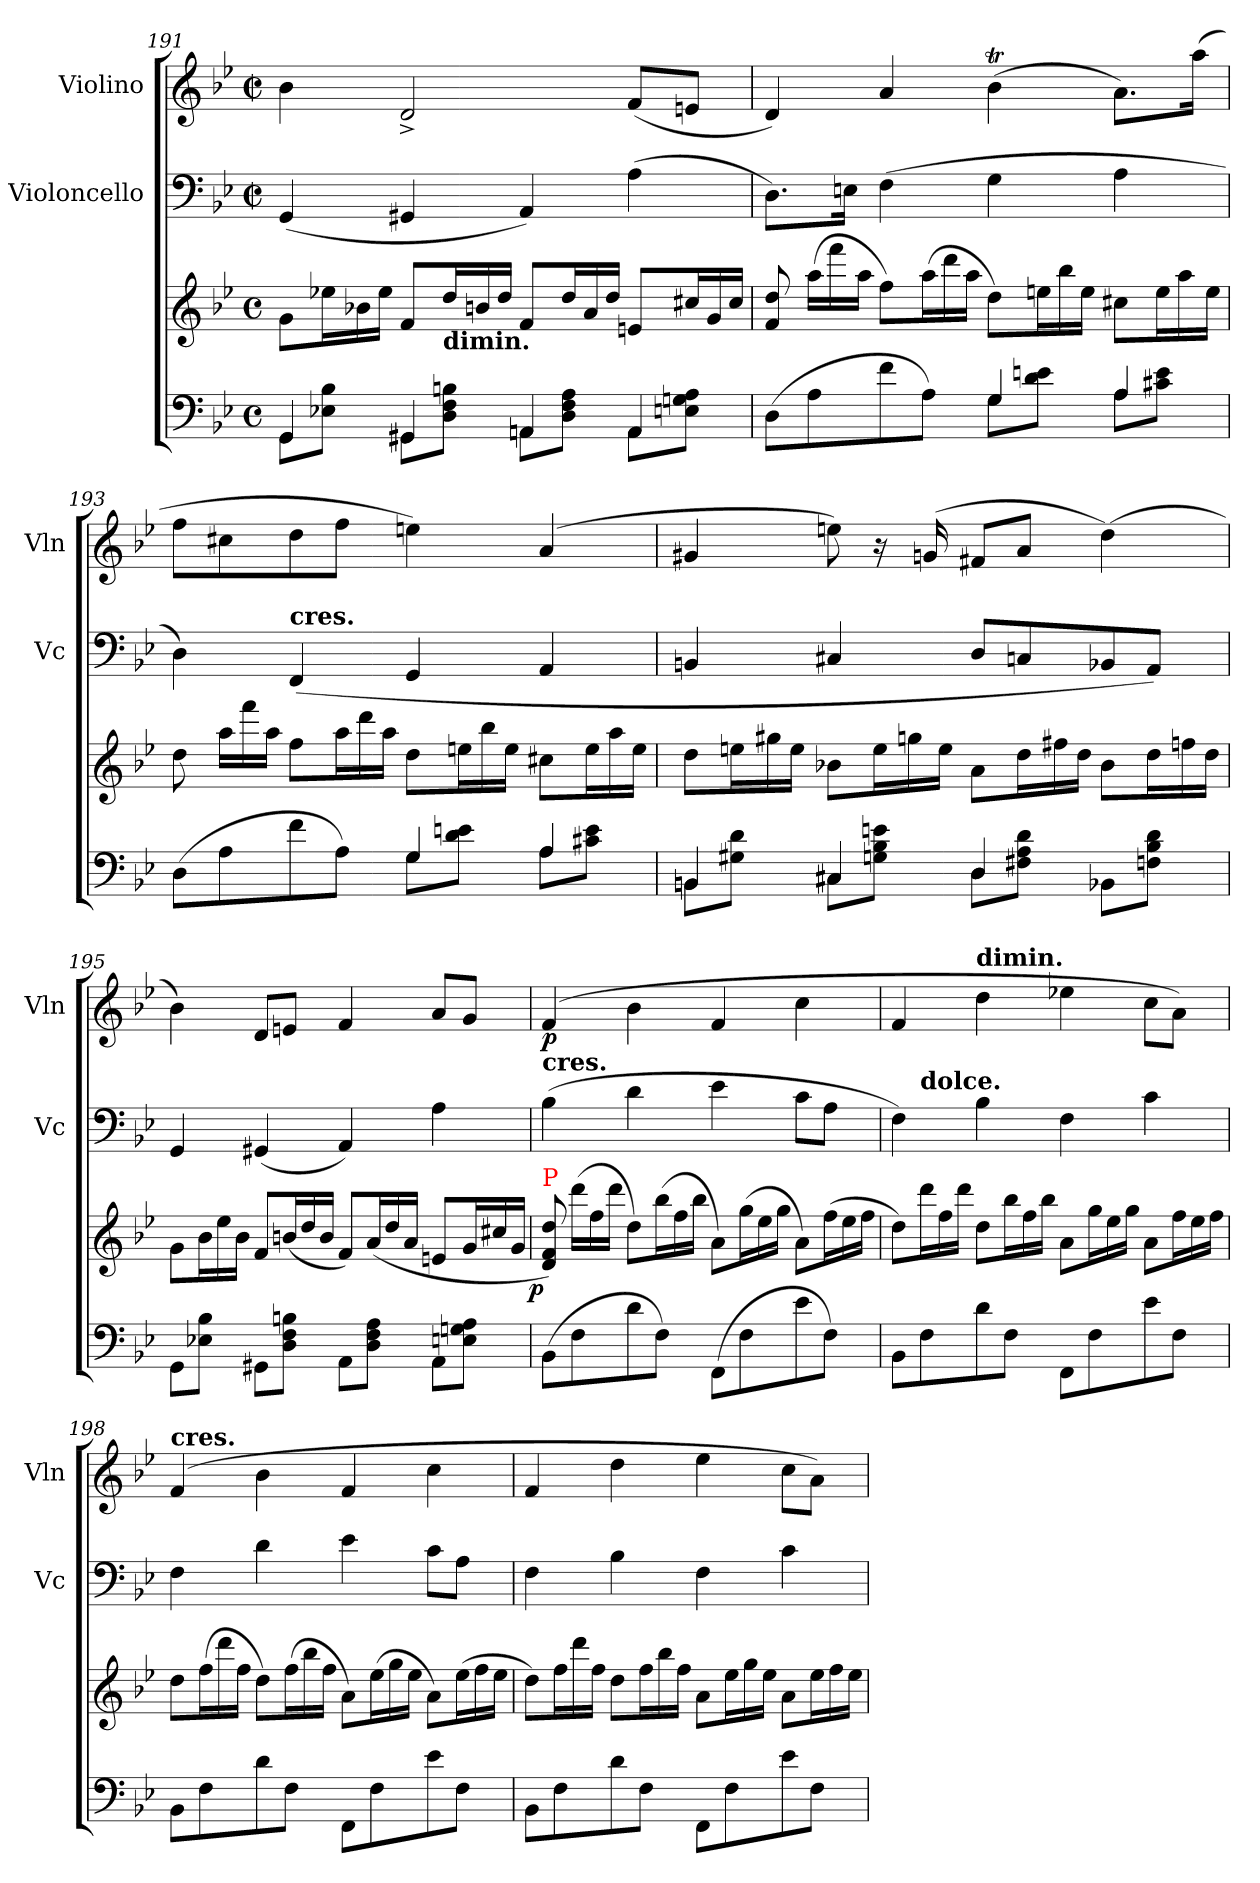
**kern	**kern	**dynam	**kern	**kern	**dynam
*part3	*part3	*part3	*part2	*part1	*part1
*staff4	*staff3	*staff3/4	*staff2	*staff1	*staff1
*	*	*	*I"Violoncello	*I"Violino	*
*	*	*	*I'Vc	*I'Vln	*
*clefF4	*clefG2	*	*clefF4	*clefG2	*
*k[b-e-]	*k[b-e-]	*	*k[b-e-]	*k[b-e-]	*
*g:	*g:	*	*g:	*g:	*
*M4/4	*M4/4	*	*M2/2	*M2/2	*
*met(c)	*met(c)	*	*met(c|)	*met(c|)	*
=191	=191	=191	=191	=191	=191
*^	*	*	*	*	*
4GG	8GGL	8gL	.	(<4GG	4b-	.
*	*	*Xtuplet	*	*	*	*
.	8B- 8E-XJ	24ee-XL	.	.	.	.
.	.	24b-X	.	.	.	.
.	.	24ee-JJ	.	.	.	.
4GG#X	8GG#XL	8fL	.	4GG#X	2d^<	.
!	!	!LO:TX:b:B:t=dimin.	!	!	!	!
.	8Bn 8F 8DJ	24ddL	.	.	.	.
.	.	24bn	.	.	.	.
.	.	24ddJJ	.	.	.	.
4AAn	8AAnL	8f/L	.	4AA)	.	.
.	8A 8F 8DJ	24dd/L	.	.	.	.
.	.	24a/	.	.	.	.
.	.	24dd/JJ	.	.	.	.
4AA	8AAL	8enL	.	(>4A	(<8fL	.
.	8A 8Gnj 8EnJ	24cc#XL	.	.	8enJ	.
.	.	24g	.	.	.	.
.	.	24cc#JJ	.	.	.	.
=192	=192	=192	=192	=192	=192	=192
2ryy	(8DL	8dd 8f	.	8.DL)	4d)	.
.	8A	(>24aaLL	.	.	.	.
.	.	24fff	.	.	.	.
.	.	.	.	16EnJk	.	.
.	.	24aaJJ	.	.	.	.
.	8f	8ffL)	.	(>4F	4a	.
.	8AJ)	(>24aaL	.	.	.	.
.	.	24ddd	.	.	.	.
.	.	24aaJJ	.	.	.	.
4G	8GL	8ddL)	.	4G	(>4b-T	.
.	8en 8dJ	24eenL	.	.	.	.
.	.	24bb-	.	.	.	.
.	.	24eeJJ	.	.	.	.
4A	8AL	8cc#XL	.	4A	8.aL)	.
.	8e 8c#XJ	24eeL	.	.	.	.
.	.	24aa	.	.	.	.
.	.	.	.	.	(>16aaJk	.
.	.	24eeJJ	.	.	.	.
=193	=193	=193	=193	=193	=193	=193
2ryy	(>8DL	8dd	.	4D)	8ffL	.
.	8A	24aaLL	.	.	8cc#X	.
.	.	24fff	.	.	.	.
.	.	24aaJJ	.	.	.	.
!	!	!	!	!LO:TX:B:t=cres.	!	!
.	8f	8ffL	.	(4FF	8dd	.
.	8AJ)	24aaL	.	.	8ffJ	.
.	.	24ddd	.	.	.	.
.	.	24aaJJ	.	.	.	.
4G	8GL	8ddL	.	4GG	4een)	.
.	8en 8dJ	24eenL	.	.	.	.
.	.	24bb-	.	.	.	.
.	.	24eeJJ	.	.	.	.
4A	8AL	8cc#XL	.	4AA	(4a	.
.	8e 8c#XJ	24eeL	.	.	.	.
.	.	24aa	.	.	.	.
.	.	24eeJJ	.	.	.	.
=194	=194	=194	=194	=194	=194	=194
4BBn	8BBnL	8ddL	.	4BBn	4g#X	.
.	8d 8G#XJ	24eenL	.	.	.	.
.	.	24gg#X	.	.	.	.
.	.	24eeJJ	.	.	.	.
4C#X	8C#XL	8b-XL	.	4C#X	8een)	.
.	8en 8B-j 8GnJ	24eeL	.	.	16r	.
.	.	24ggn	.	.	.	.
.	.	.	.	.	(<16gn	.
.	.	24eeJJ	.	.	.	.
4D	8DL	8aL	.	8DL	8f#XL	.
.	8d 8A 8F#XJ	24ddL	.	8Cn	8aJ	.
.	.	24ff#X	.	.	.	.
.	.	24ddJJ	.	.	.	.
4ryy	8BB-XL	8b-L	.	8BB-X	(>4dd)	.
.	8d 8B- 8FnJ	24ddL	.	8AAJ)	.	.
.	.	24ffn	.	.	.	.
.	.	24ddJJ	.	.	.	.
*v	*v	*	*	*	*	*
=195	=195	=195	=195	=195	=195
8GG\L	8gL	.	4GG	4b-)	.
8B- 8E-XJ	24b-L	.	.	.	.
.	24ee-	.	.	.	.
.	24b-JJ	.	.	.	.
8GG#X\L	8fL	.	(<4GG#X	8dL	.
8Bn 8F 8DJ	(<24bnL	.	.	8enJ	.
.	24dd	.	.	.	.
.	24bJJ	.	.	.	.
8AA\L	8fL)	.	4AA)	4f	.
8A 8F 8DJ	(<24aL	.	.	.	.
.	24dd	.	.	.	.
.	24aJJ	.	.	.	.
8AA\L	8enL	.	4A	8aL	.
8A 8Gnj 8EnJ	24gL	.	.	8gJ	.
.	24cc#X	.	.	.	.
.	24gJJ	.	.	.	.
=196	=196	=196	=196	=196	=196
!	!	!	!LO:TX:B:t=cres.	!	!
!	!LO:TX:a:color=red:t=P	!	!	!	!
!	!	!LO:DY:b:rj	!	!	!
(>8BB-L	8dd 8f 8d)	p	(>4B-	(>4f	p
8F	(>24dddLL	.	.	.	.
.	24ff	.	.	.	.
.	24dddJJ	.	.	.	.
8d	8ddL)	.	4d	4b-	.
8FJ)	(>24bb-L	.	.	.	.
.	24ff	.	.	.	.
.	24bb-JJ	.	.	.	.
(>8FFL	8aL)	.	4e-	4f	.
8F	(>24ggL	.	.	.	.
.	24ee-	.	.	.	.
.	24ggJJ	.	.	.	.
8e-	8aL)	.	8cL	4cc	.
8FJ)	(>24ffL	.	8AJ	.	.
.	24ee-	.	.	.	.
.	24ffJJ	.	.	.	.
=197	=197	=197	=197	=197	=197
*	*	*	*^	*	*
8BB-L	8ddL)	.	4F)	8ryy	4f	.
!	!	!	!	!LO:TX:a:B:t=dolce.	!	!
8F	24dddL	.	.	2..ryy	.	.
.	24ff	.	.	.	.	.
.	24dddJJ	.	.	.	.	.
!	!	!	!	!	!LO:TX:B:t=dimin.	!
8d	8ddL	.	4B-	.	4dd	.
8FJ	24bb-L	.	.	.	.	.
.	24ff	.	.	.	.	.
.	24bb-JJ	.	.	.	.	.
8FFL	8aL	.	4F	.	4ee-X	.
8F	24ggL	.	.	.	.	.
.	24ee-	.	.	.	.	.
.	24ggJJ	.	.	.	.	.
8e-	8aL	.	4c	.	8ccL	.
8FJ	24ffL	.	.	.	8aJ)	.
.	24ee-	.	.	.	.	.
.	24ffJJ	.	.	.	.	.
=198	=198	=198	=198	=198	=198	=198
!	!	!	!	!	!LO:TX:B:t=cres.	!
*	*	*	*v	*v	*	*
8BB-L	8ddL	.	4F	(>4f	.
8F	(>24ffL	.	.	.	.
.	24ddd	.	.	.	.
.	24ffJJ	.	.	.	.
8d	8ddL)	.	4d	4b-	.
8FJ	(>24ffL	.	.	.	.
.	24bb-	.	.	.	.
.	24ffJJ	.	.	.	.
8FFL	8aL)	.	4e-	4f	.
8F	(>24ee-L	.	.	.	.
.	24gg	.	.	.	.
.	24ee-JJ	.	.	.	.
8e-	8aL)	.	8cL	4cc	.
8FJ	(>24ee-L	.	8AJ	.	.
.	24ff	.	.	.	.
.	24ee-JJ	.	.	.	.
=199	=199	=199	=199	=199	=199
8BB-L	8ddL)	.	4F	4f	.
8F	24ffL	.	.	.	.
.	24ddd	.	.	.	.
.	24ffJJ	.	.	.	.
8d	8ddL	.	4B-	4dd	.
8FJ	24ffL	.	.	.	.
.	24bb-	.	.	.	.
.	24ffJJ	.	.	.	.
8FFL	8aL	.	4F	4ee-	.
8F	24ee-L	.	.	.	.
.	24gg	.	.	.	.
.	24ee-JJ	.	.	.	.
8e-	8aL	.	4c	8ccL	.
8FJ	24ee-L	.	.	8aJ)	.
.	24ff	.	.	.	.
.	24ee-JJ	.	.	.	.
=	=	=	=	=	=
*-	*-	*-	*-	*-	*-
